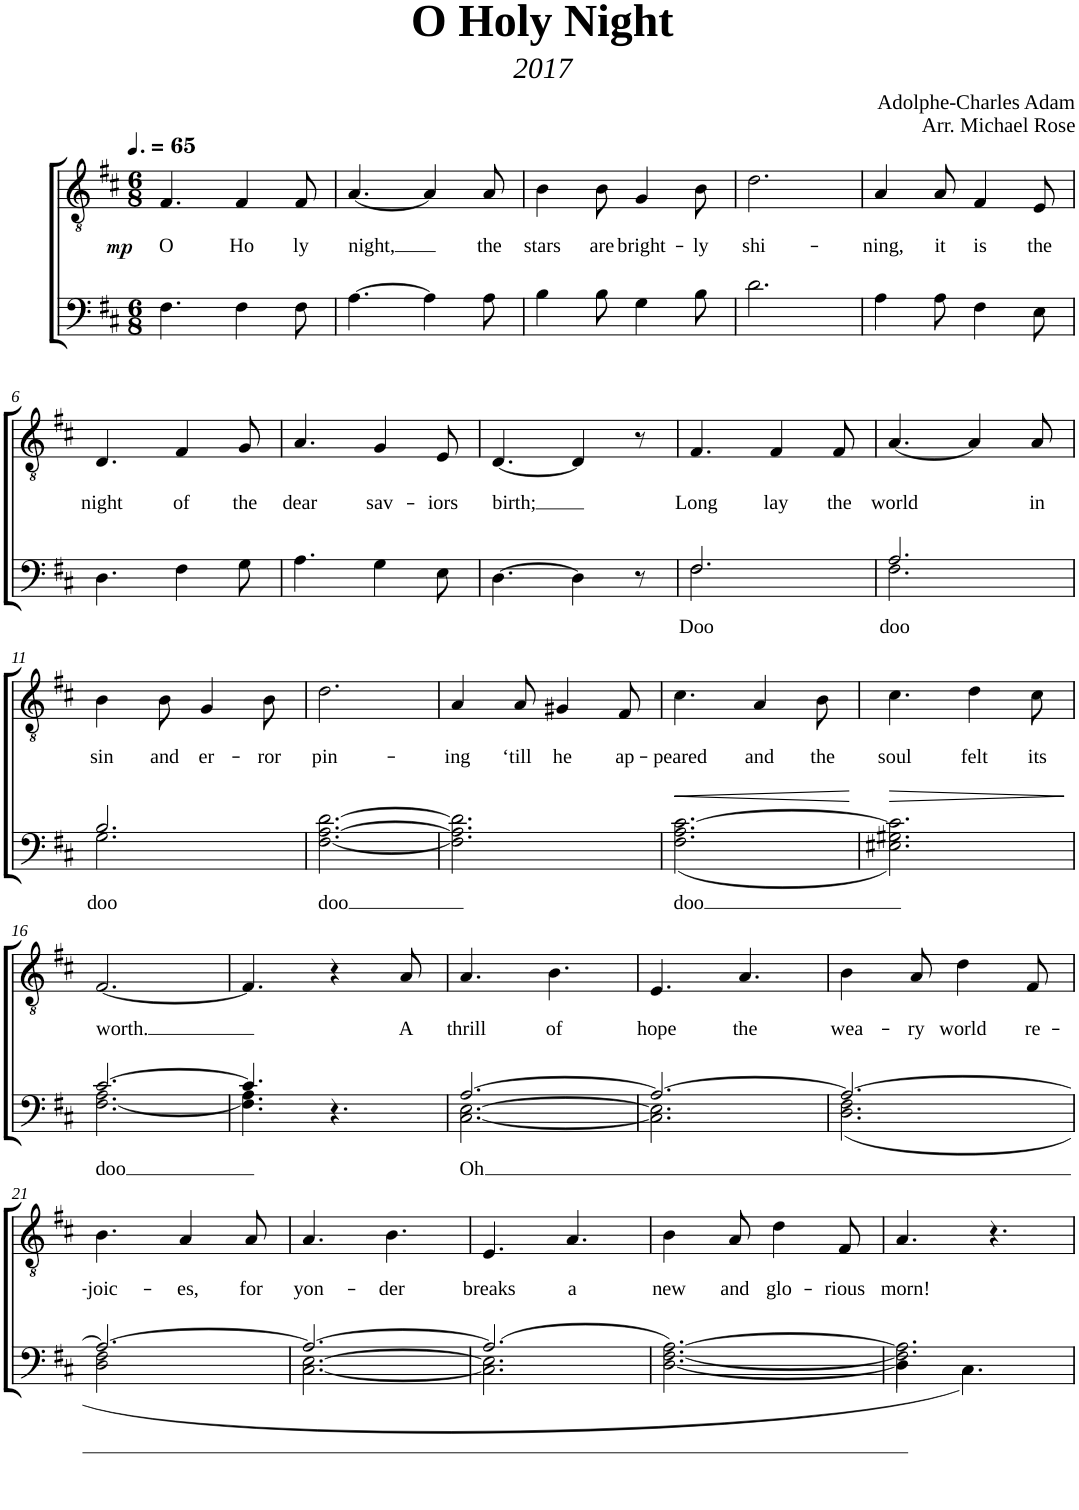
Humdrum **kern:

**kern	**text	**dynam	**kern	**text	**dynam
*part2	*part2	*part2	*part1	*part1	*part1
*staff2	*staff2	*staff2	*staff1	*staff1	*staff1
*I"Basses	*	*	*I"Tenors	*	*
*clefF4	*	*	*clefGv2	*	*
*k[f#c#]	*	*	*k[f#c#]	*	*
*M6/8	*	*	*M6/8	*	*
*MM98	*	*	*MM98	*	*
=1	=1	=1	=1	=1	=1
!	!	!	!	!LO:LY:b	!LO:DY:b
4.F#\	.	.	4.F#/	O	mp
!	!	!	!	!LO:LY:b	!
4F#\	.	.	4F#/	Ho	.
!	!	!	!	!LO:LY:b	!
8F#\	.	.	8F#/	ly	.
=2	=2	=2	=2	=2	=2
!	!	!	!	!LO:LY:b	!
[>4.A\	.	.	[<4.A/	night,	.
4A\]	.	.	4A/]	.	.
!	!	!	!	!LO:LY:b	!
8A\	.	.	8A/	the	.
=3	=3	=3	=3	=3	=3
!	!	!	!	!LO:LY:b	!
4B\	.	.	4B\	stars	.
!	!	!	!	!LO:LY:b	!
8B\	.	.	8B\	are	.
!	!	!	!	!LO:LY:b	!
4G\	.	.	4G/	bright-	.
!	!	!	!	!LO:LY:b	!
8B\	.	.	8B\	-ly	.
=4	=4	=4	=4	=4	=4
!	!	!	!	!LO:LY:b	!
2.d\	.	.	2.d\	shi-	.
=5	=5	=5	=5	=5	=5
!	!	!	!	!LO:LY:b	!
4A\	.	.	4A/	-ning,	.
!	!	!	!	!LO:LY:b	!
8A\	.	.	8A/	it	.
!	!	!	!	!LO:LY:b	!
4F#\	.	.	4F#/	is	.
!	!	!	!	!LO:LY:b	!
8E\	.	.	8E/	the	.
!!LO:LB:g=z
=6	=6	=6	=6	=6	=6
!	!	!	!	!LO:LY:b	!
4.D\	.	.	4.D/	night	.
!	!	!	!	!LO:LY:b	!
4F#\	.	.	4F#/	of	.
!	!	!	!	!LO:LY:b	!
8G\	.	.	8G/	the	.
=7	=7	=7	=7	=7	=7
!	!	!	!	!LO:LY:b	!
4.A\	.	.	4.A/	dear	.
!	!	!	!	!LO:LY:b	!
4G\	.	.	4G/	sav-	.
!	!	!	!	!LO:LY:b	!
8E\	.	.	8E/	-iors	.
=8	=8	=8	=8	=8	=8
!	!	!	!	!LO:LY:b	!
[>4.D\	.	.	[<4.D/	birth;	.
4D\]	.	.	4D/]	.	.
8r	.	.	8r	.	.
=9	=9	=9	=9	=9	=9
!	!LO:LY:b	!	!	!LO:LY:b	!
*^	*	*	*	*	*
2.F#/	2.F#\	Doo	.	4.F#/	Long	.
!	!	!	!	!	!LO:LY:b	!
.	.	.	.	4F#/	lay	.
!	!	!	!	!	!LO:LY:b	!
.	.	.	.	8F#/	the	.
=10	=10	=10	=10	=10	=10	=10
!	!	!LO:LY:b	!	!	!LO:LY:b	!
2.A/	2.F#\	doo	.	[<4.A/	world	.
.	.	.	.	4A/]	.	.
!	!	!	!	!	!LO:LY:b	!
.	.	.	.	8A/	in	.
!!LO:LB:g=z
=11	=11	=11	=11	=11	=11	=11
!	!	!LO:LY:b	!	!	!LO:LY:b	!
2.B/	2.G\	doo	.	4B\	sin	.
!	!	!	!	!	!LO:LY:b	!
.	.	.	.	8B\	and	.
!	!	!	!	!	!LO:LY:b	!
.	.	.	.	4G/	er-	.
!	!	!	!	!	!LO:LY:b	!
.	.	.	.	8B\	-ror	.
*v	*v	*	*	*	*	*
=12	=12	=12	=12	=12	=12
!	!LO:LY:b	!	!	!LO:LY:b	!
[2.F#\ [2.A\ [2.d\	doo	.	2.d\	pin-	.
=13	=13	=13	=13	=13	=13
!	!	!	!	!LO:LY:b	!
2.F#\] 2.A\] 2.d\]	.	.	4A/	-ing	.
!	!	!	!	!LO:LY:b	!
.	.	.	8A/	‘till	.
!	!	!	!	!LO:LY:b	!
.	.	.	4G#X/	he	.
!	!	!	!	!LO:LY:b	!
.	.	.	8F#/	ap-	.
=14	=14	=14	=14	=14	=14
!	!LO:LY:b	!LO:HP:b	!	!LO:LY:b	!
(<2.F#\ 2.A\ [2.c#\	doo	<	4.c#\	-peared	.
!	!	!	!	!LO:LY:b	!
.	.	.	4A/	and	.
!	!	!	!	!LO:LY:b	!
.	.	.	8B\	the	.
.	.	[	.	.	.
=15	=15	=15	=15	=15	=15
!	!	!LO:HP:b	!	!LO:LY:b	!
2.E#X\ 2.G#X\ 2.c#\])	.	>	4.c#\	soul	.
!	!	!	!	!LO:LY:b	!
.	.	.	4d\	felt	.
!	!	!	!	!LO:LY:b	!
.	.	.	8c#\	its	.
.	.	]	.	.	.
!!LO:LB:g=z
=16	=16	=16	=16	=16	=16
!	!LO:LY:b	!	!	!LO:LY:b	!
*^	*	*	*	*	*
[>2.c#/	[<2.F#\ 2.A\	doo	.	[<2.F#/	worth.	.
=17	=17	=17	=17	=17	=17	=17
4.c#/]	4.F#\] 4.A\	.	.	4.F#/]	.	.
4.r	4.ryy	.	.	4r	.	.
!	!	!	!	!	!LO:LY:b	!
.	.	.	.	8A/	A	.
=18	=18	=18	=18	=18	=18	=18
!	!	!LO:LY:b	!	!	!LO:LY:b	!
[>2.A/	[<2.C#\ [>2.E\	Oh	.	4.A/	thrill	.
!	!	!	!	!	!LO:LY:b	!
.	.	.	.	4.B\	of	.
=19	=19	=19	=19	=19	=19	=19
!	!	!	!	!	!LO:LY:b	!
2.A/_	2.C#\] 2.E\]	.	.	4.E/	hope	.
!	!	!	!	!	!LO:LY:b	!
.	.	.	.	4.A/	the	.
=20	=20	=20	=20	=20	=20	=20
!	!	!	!	!	!LO:LY:b	!
2.A/_	(<2.D\ 2.F#\	.	.	4B\	wea-	.
!	!	!	!	!	!LO:LY:b	!
.	.	.	.	8A/	-ry	.
!	!	!	!	!	!LO:LY:b	!
.	.	.	.	4d\	world	.
!	!	!	!	!	!LO:LY:b	!
.	.	.	.	8F#/	re-	.
!!LO:LB:g=z
=21	=21	=21	=21	=21	=21	=21
!	!	!	!	!	!LO:LY:b	!
2.A/_	2D\ 2F#\	.	.	4.B\	-joic-	.
!	!	!	!	!	!LO:LY:b	!
.	.	.	.	4A/	-es,	.
.	4ryy	.	.	.	.	.
!	!	!	!	!	!LO:LY:b	!
.	.	.	.	8A/	for	.
=22	=22	=22	=22	=22	=22	=22
!	!	!	!	!	!LO:LY:b	!
2.A/_	[<2.C#\ [>2.E\	.	.	4.A/	yon-	.
!	!	!	!	!	!LO:LY:b	!
.	.	.	.	4.B\	-der	.
=23	=23	=23	=23	=23	=23	=23
!	!	!	!	!	!LO:LY:b	!
(>2.A/]	2.C#\] 2.E\]	.	.	4.E/	breaks	.
!	!	!	!	!	!LO:LY:b	!
.	.	.	.	4.A/	a	.
*v	*v	*	*	*	*	*
=24	=24	=24	=24	=24	=24
!	!	!	!	!LO:LY:b	!
[2.D\ [<2.F#\ [>2.A\)	.	.	4B\	new	.
!	!	!	!	!LO:LY:b	!
.	.	.	8A/	and	.
!	!	!	!	!LO:LY:b	!
.	.	.	4d\	glo-	.
!	!	!	!	!LO:LY:b	!
.	.	.	8F#/	-rious	.
=25	=25	=25	=25	=25	=25
*^	*	*	*	*	*
!	!	!	!	!	!LO:LY:b	!
2.F#\] 2.A\]	4D\]	.	.	4.A/	morn!	.
.	4.C#\)	.	.	.	.	.
.	.	.	.	4.r	.	.
.	8ryy	.	.	.	.	.
*v	*v	*	*	*	*	*
=	=	=	=	=	=
*-	*-	*-	*-	*-	*-
